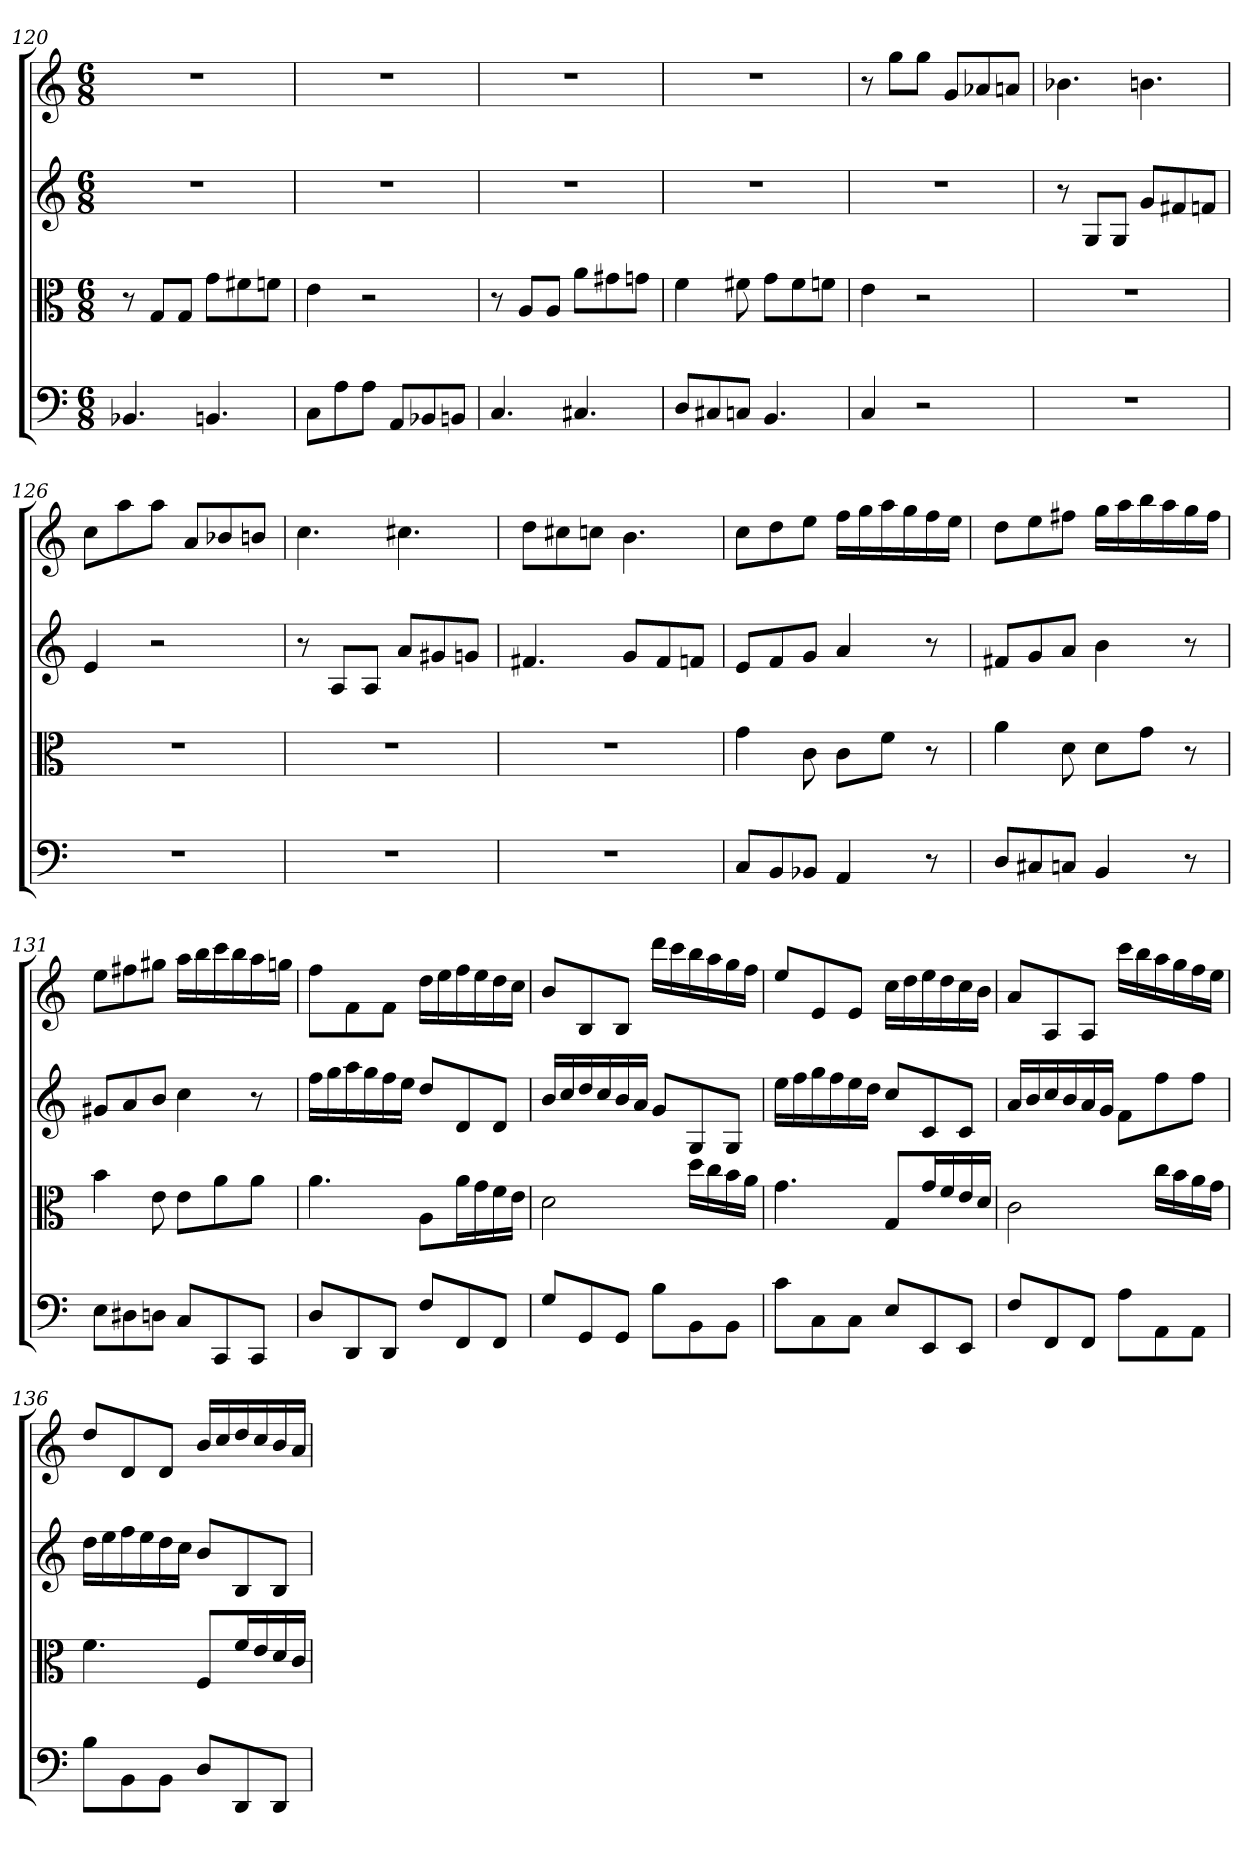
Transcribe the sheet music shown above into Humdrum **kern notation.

**kern	**kern	**kern	**kern
*part4	*part3	*part2	*part1
*staff4	*staff3	*staff2	*staff1
*clefF4	*clefC3	*clefG2	*clefG2
*k[]	*k[]	*k[]	*k[]
*C:	*C:	*C:	*C:
*M6/8	*M6/8	*M6/8	*M6/8
=120	=120	=120	=120
4.BB-X	8r	2.r	2.r
.	8G/L	.	.
.	8G/J	.	.
4.BBn	8g\L	.	.
.	8f#X\	.	.
.	8fn\J	.	.
=121	=121	=121	=121
8C\L	4e	2.r	2.r
8A\	.	.	.
8A\J	2r	.	.
8AA/L	.	.	.
8BB-X/	.	.	.
8BBn/J	.	.	.
=122	=122	=122	=122
4.C	8r	2.r	2.r
.	8A/L	.	.
.	8A/J	.	.
4.C#X	8a\L	.	.
.	8g#X\	.	.
.	8gn\J	.	.
=123	=123	=123	=123
8D/L	4f	2.r	2.r
8C#X/	.	.	.
8Cn/J	8f#X	.	.
4.BB	8g\L	.	.
.	8f#\	.	.
.	8fn\J	.	.
=124	=124	=124	=124
4C	4e	2.r	8r
.	.	.	8gg\L
2r	2r	.	8gg\J
.	.	.	8g/L
.	.	.	8a-X/
.	.	.	8an/J
=125	=125	=125	=125
2.r	2.r	8r	4.b-X
.	.	8G/L	.
.	.	8G/J	.
.	.	8g/L	4.bn
.	.	8f#X/	.
.	.	8fn/J	.
=126	=126	=126	=126
2.r	2.r	4e	8cc\L
.	.	.	8aa\
.	.	2r	8aa\J
.	.	.	8a/L
.	.	.	8b-X/
.	.	.	8bn/J
=127	=127	=127	=127
2.r	2.r	8r	4.cc
.	.	8A/L	.
.	.	8A/J	.
.	.	8a/L	4.cc#X
.	.	8g#X/	.
.	.	8gn/J	.
=128	=128	=128	=128
2.r	2.r	4.f#X	8dd\L
.	.	.	8cc#X\
.	.	.	8ccn\J
.	.	8g/L	4.b
.	.	8f#/	.
.	.	8fn/J	.
=129	=129	=129	=129
8C/L	4g	8e/L	8cc\L
8BB/	.	8f/	8dd\
8BB-X/J	8c	8g/J	8ee\J
4AA	8c\L	4a	16ff\LL
.	.	.	16gg\
.	8f\J	.	16aa\
.	.	.	16gg\
8r	8r	8r	16ff\
.	.	.	16ee\JJ
=130	=130	=130	=130
8D/L	4a	8f#X/L	8dd\L
8C#X/	.	8g/	8ee\
8Cn/J	8d	8a/J	8ff#X\J
4BB	8d\L	4b	16gg\LL
.	.	.	16aa\
.	8g\J	.	16bb\
.	.	.	16aa\
8r	8r	8r	16gg\
.	.	.	16ff#\JJ
=131	=131	=131	=131
8E\L	4b	8g#X/L	8ee\L
8D#X\	.	8a/	8ff#X\
8Dn\J	8e	8b/J	8gg#X\J
8C/L	8e\L	4cc	16aa\LL
.	.	.	16bb\
8CC/	8a\	.	16ccc\
.	.	.	16bb\
8CC/J	8a\J	8r	16aa\
.	.	.	16ggn\JJ
=132	=132	=132	=132
8D/L	4.a	16ff\LL	8ff\L
.	.	16gg\	.
8DD/	.	16aa\	8f\
.	.	16gg\	.
8DD/J	.	16ff\	8f\J
.	.	16ee\JJ	.
8F/L	8A\L	8dd/L	16dd\LL
.	.	.	16ee\
8FF/	16a\L	8d/	16ff\
.	16g\	.	16ee\
8FF/J	16f\	8d/J	16dd\
.	16e\JJ	.	16cc\JJ
=133	=133	=133	=133
8G/L	2d	16b/LL	8b/L
.	.	16cc/	.
8GG/	.	16dd/	8B/
.	.	16cc/	.
8GG/J	.	16b/	8B/J
.	.	16a/JJ	.
8B\L	.	8g/L	16ddd\LL
.	.	.	16ccc\
8BB\	16dd\LL	8G/	16bb\
.	16cc\	.	16aa\
8BB\J	16b\	8G/J	16gg\
.	16a\JJ	.	16ff\JJ
=134	=134	=134	=134
8c\L	4.g	16ee\LL	8ee/L
.	.	16ff\	.
8C\	.	16gg\	8e/
.	.	16ff\	.
8C\J	.	16ee\	8e/J
.	.	16dd\JJ	.
8E/L	8G/L	8cc/L	16cc\LL
.	.	.	16dd\
8EE/	16g/L	8c/	16ee\
.	16f/	.	16dd\
8EE/J	16e/	8c/J	16cc\
.	16d/JJ	.	16b\JJ
=135	=135	=135	=135
8F/L	2c	16a/LL	8a/L
.	.	16b/	.
8FF/	.	16cc/	8A/
.	.	16b/	.
8FF/J	.	16a/	8A/J
.	.	16g/JJ	.
8A\L	.	8f\L	16ccc\LL
.	.	.	16bb\
8AA\	16cc\LL	8ff\	16aa\
.	16b\	.	16gg\
8AA\J	16a\	8ff\J	16ff\
.	16g\JJ	.	16ee\JJ
=136	=136	=136	=136
8B\L	4.f	16dd\LL	8dd/L
.	.	16ee\	.
8BB\	.	16ff\	8d/
.	.	16ee\	.
8BB\J	.	16dd\	8d/J
.	.	16cc\JJ	.
8D/L	8F/L	8b/L	16b/LL
.	.	.	16cc/
8DD/	16f/L	8B/	16dd/
.	16e/	.	16cc/
8DD/J	16d/	8B/J	16b/
.	16c/JJ	.	16a/JJ
=	=	=	=
*-	*-	*-	*-
